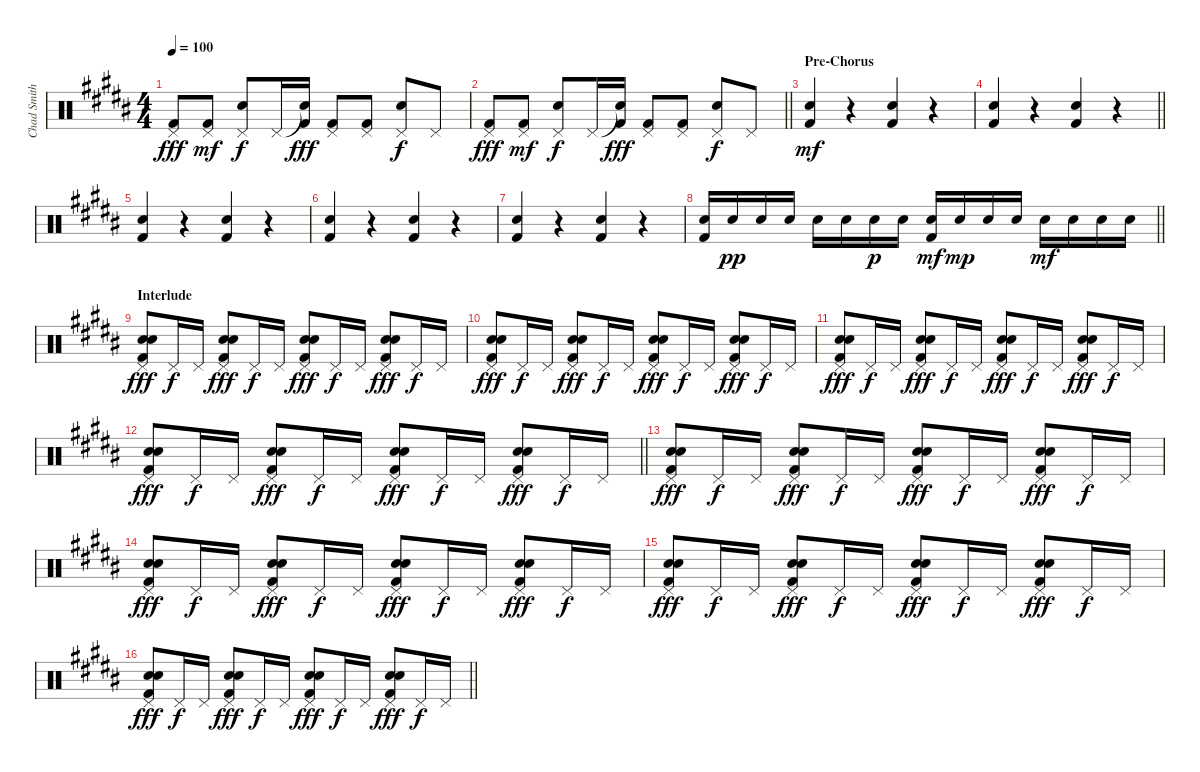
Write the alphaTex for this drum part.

\track ("Chad Smith (Drums)" "Chad Smith") {instrument percussion}
\staff {score}
\articulation defaults
\ts (4 4)
\tempo 100
\clef neutral
\ks b
("Pedal Hi-Hat (hit)" "Kick (hit) 2").8{dy fff} ("Pedal Hi-Hat (hit)" "Kick (hit) 2").8{dy mf} ("Pedal Hi-Hat (hit)" "Snare (hit) 2").8{dy f} "Pedal Hi-Hat (hit)".16 ("Snare (hit)"{t} "Kick (hit) 2").16{dy fff} ("Pedal Hi-Hat (hit)" "Kick (hit) 2").8 ("Pedal Hi-Hat (hit)" "Kick (hit) 2").8 ("Pedal Hi-Hat (hit)" "Snare (hit) 2").8{dy f} "Pedal Hi-Hat (hit)".8 |
\barLineRight lightlight
("Pedal Hi-Hat (hit)" "Kick (hit) 2").8{dy fff} ("Pedal Hi-Hat (hit)" "Kick (hit) 2").8{dy mf} ("Pedal Hi-Hat (hit)" "Snare (hit) 2").8{dy f} "Pedal Hi-Hat (hit)".16 ("Snare (hit)"{t} "Kick (hit) 2").16{dy fff} ("Pedal Hi-Hat (hit)" "Kick (hit) 2").8 ("Pedal Hi-Hat (hit)" "Kick (hit) 2").8 ("Pedal Hi-Hat (hit)" "Snare (hit) 2").8{dy f} "Pedal Hi-Hat (hit)".8 |
\section ("" "Pre-Chorus")
("Snare (hit) 2" "Kick (hit) 2").4{dy mf} r.4 ("Snare (hit) 2" "Kick (hit) 2").4 r.4 |
\barLineRight lightlight
("Snare (hit) 2" "Kick (hit) 2").4 r.4 ("Snare (hit) 2" "Kick (hit) 2").4 r.4 |
("Snare (hit) 2" "Kick (hit) 2").4 r.4 ("Snare (hit) 2" "Kick (hit) 2").4 r.4 |
("Snare (hit) 2" "Kick (hit) 2").4 r.4 ("Snare (hit) 2" "Kick (hit) 2").4 r.4 |
("Snare (hit) 2" "Kick (hit) 2").4 r.4 ("Snare (hit) 2" "Kick (hit) 2").4 r.4 |
\barLineRight lightlight
("Snare (hit) 2" "Kick (hit) 2").16 "Snare (hit) 2".16{dy pp} "Snare (hit) 2".16 "Snare (hit) 2".16 "Snare (hit) 2".16 "Snare (hit) 2".16 "Snare (hit) 2".16{dy p} "Snare (hit) 2".16 ("Snare (hit) 2" "Kick (hit) 2").16{dy mf} "Snare (hit) 2".16{dy mp} "Snare (hit) 2".16 "Snare (hit) 2".16 "Snare (hit) 2".16{dy mf} "Snare (hit) 2".16 "Snare (hit) 2".16 "Snare (hit) 2".16 |
\section ("" "Interlude")
("Pedal Hi-Hat (hit)" "Snare (hit) 2" "Electric Snare (hit)" "Kick (hit) 2").8{dy fff} "Pedal Hi-Hat (hit)".16{dy f} "Pedal Hi-Hat (hit)".16 ("Pedal Hi-Hat (hit)" "Snare (hit) 2" "Electric Snare (hit)" "Kick (hit) 2").8{dy fff} "Pedal Hi-Hat (hit)".16{dy f} "Pedal Hi-Hat (hit)".16 ("Pedal Hi-Hat (hit)" "Snare (hit) 2" "Electric Snare (hit)" "Kick (hit) 2").8{dy fff} "Pedal Hi-Hat (hit)".16{dy f} "Pedal Hi-Hat (hit)".16 ("Pedal Hi-Hat (hit)" "Snare (hit) 2" "Electric Snare (hit)" "Kick (hit) 2").8{dy fff} "Pedal Hi-Hat (hit)".16{dy f} "Pedal Hi-Hat (hit)".16 |
("Pedal Hi-Hat (hit)" "Snare (hit) 2" "Electric Snare (hit)" "Kick (hit) 2").8{dy fff} "Pedal Hi-Hat (hit)".16{dy f} "Pedal Hi-Hat (hit)".16 ("Pedal Hi-Hat (hit)" "Snare (hit) 2" "Electric Snare (hit)" "Kick (hit) 2").8{dy fff} "Pedal Hi-Hat (hit)".16{dy f} "Pedal Hi-Hat (hit)".16 ("Pedal Hi-Hat (hit)" "Snare (hit) 2" "Electric Snare (hit)" "Kick (hit) 2").8{dy fff} "Pedal Hi-Hat (hit)".16{dy f} "Pedal Hi-Hat (hit)".16 ("Pedal Hi-Hat (hit)" "Snare (hit) 2" "Electric Snare (hit)" "Kick (hit) 2").8{dy fff} "Pedal Hi-Hat (hit)".16{dy f} "Pedal Hi-Hat (hit)".16 |
("Pedal Hi-Hat (hit)" "Snare (hit) 2" "Electric Snare (hit)" "Kick (hit) 2").8{dy fff} "Pedal Hi-Hat (hit)".16{dy f} "Pedal Hi-Hat (hit)".16 ("Pedal Hi-Hat (hit)" "Snare (hit) 2" "Electric Snare (hit)" "Kick (hit) 2").8{dy fff} "Pedal Hi-Hat (hit)".16{dy f} "Pedal Hi-Hat (hit)".16 ("Pedal Hi-Hat (hit)" "Snare (hit) 2" "Electric Snare (hit)" "Kick (hit) 2").8{dy fff} "Pedal Hi-Hat (hit)".16{dy f} "Pedal Hi-Hat (hit)".16 ("Pedal Hi-Hat (hit)" "Snare (hit) 2" "Electric Snare (hit)" "Kick (hit) 2").8{dy fff} "Pedal Hi-Hat (hit)".16{dy f} "Pedal Hi-Hat (hit)".16 |
\barLineRight lightlight
("Pedal Hi-Hat (hit)" "Snare (hit) 2" "Electric Snare (hit)" "Kick (hit) 2").8{dy fff} "Pedal Hi-Hat (hit)".16{dy f} "Pedal Hi-Hat (hit)".16 ("Pedal Hi-Hat (hit)" "Snare (hit) 2" "Electric Snare (hit)" "Kick (hit) 2").8{dy fff} "Pedal Hi-Hat (hit)".16{dy f} "Pedal Hi-Hat (hit)".16 ("Pedal Hi-Hat (hit)" "Snare (hit) 2" "Electric Snare (hit)" "Kick (hit) 2").8{dy fff} "Pedal Hi-Hat (hit)".16{dy f} "Pedal Hi-Hat (hit)".16 ("Pedal Hi-Hat (hit)" "Snare (hit) 2" "Electric Snare (hit)" "Kick (hit) 2").8{dy fff} "Pedal Hi-Hat (hit)".16{dy f} "Pedal Hi-Hat (hit)".16 |
("Pedal Hi-Hat (hit)" "Snare (hit) 2" "Electric Snare (hit)" "Kick (hit) 2").8{dy fff} "Pedal Hi-Hat (hit)".16{dy f} "Pedal Hi-Hat (hit)".16 ("Pedal Hi-Hat (hit)" "Snare (hit) 2" "Electric Snare (hit)" "Kick (hit) 2").8{dy fff} "Pedal Hi-Hat (hit)".16{dy f} "Pedal Hi-Hat (hit)".16 ("Pedal Hi-Hat (hit)" "Snare (hit) 2" "Electric Snare (hit)" "Kick (hit) 2").8{dy fff} "Pedal Hi-Hat (hit)".16{dy f} "Pedal Hi-Hat (hit)".16 ("Pedal Hi-Hat (hit)" "Snare (hit) 2" "Electric Snare (hit)" "Kick (hit) 2").8{dy fff} "Pedal Hi-Hat (hit)".16{dy f} "Pedal Hi-Hat (hit)".16 |
("Pedal Hi-Hat (hit)" "Snare (hit) 2" "Electric Snare (hit)" "Kick (hit) 2").8{dy fff} "Pedal Hi-Hat (hit)".16{dy f} "Pedal Hi-Hat (hit)".16 ("Pedal Hi-Hat (hit)" "Snare (hit) 2" "Electric Snare (hit)" "Kick (hit) 2").8{dy fff} "Pedal Hi-Hat (hit)".16{dy f} "Pedal Hi-Hat (hit)".16 ("Pedal Hi-Hat (hit)" "Snare (hit) 2" "Electric Snare (hit)" "Kick (hit) 2").8{dy fff} "Pedal Hi-Hat (hit)".16{dy f} "Pedal Hi-Hat (hit)".16 ("Pedal Hi-Hat (hit)" "Snare (hit) 2" "Electric Snare (hit)" "Kick (hit) 2").8{dy fff} "Pedal Hi-Hat (hit)".16{dy f} "Pedal Hi-Hat (hit)".16 |
("Pedal Hi-Hat (hit)" "Snare (hit) 2" "Electric Snare (hit)" "Kick (hit) 2").8{dy fff} "Pedal Hi-Hat (hit)".16{dy f} "Pedal Hi-Hat (hit)".16 ("Pedal Hi-Hat (hit)" "Snare (hit) 2" "Electric Snare (hit)" "Kick (hit) 2").8{dy fff} "Pedal Hi-Hat (hit)".16{dy f} "Pedal Hi-Hat (hit)".16 ("Pedal Hi-Hat (hit)" "Snare (hit) 2" "Electric Snare (hit)" "Kick (hit) 2").8{dy fff} "Pedal Hi-Hat (hit)".16{dy f} "Pedal Hi-Hat (hit)".16 ("Pedal Hi-Hat (hit)" "Snare (hit) 2" "Electric Snare (hit)" "Kick (hit) 2").8{dy fff} "Pedal Hi-Hat (hit)".16{dy f} "Pedal Hi-Hat (hit)".16 |
\barLineRight lightlight
("Pedal Hi-Hat (hit)" "Snare (hit) 2" "Electric Snare (hit)" "Kick (hit) 2").8{dy fff} "Pedal Hi-Hat (hit)".16{dy f} "Pedal Hi-Hat (hit)".16 ("Pedal Hi-Hat (hit)" "Snare (hit) 2" "Electric Snare (hit)" "Kick (hit) 2").8{dy fff} "Pedal Hi-Hat (hit)".16{dy f} "Pedal Hi-Hat (hit)".16 ("Pedal Hi-Hat (hit)" "Snare (hit) 2" "Electric Snare (hit)" "Kick (hit) 2").8{dy fff} "Pedal Hi-Hat (hit)".16{dy f} "Pedal Hi-Hat (hit)".16 ("Pedal Hi-Hat (hit)" "Snare (hit) 2" "Electric Snare (hit)" "Kick (hit) 2").8{dy fff} "Pedal Hi-Hat (hit)".16{dy f} "Pedal Hi-Hat (hit)".16
